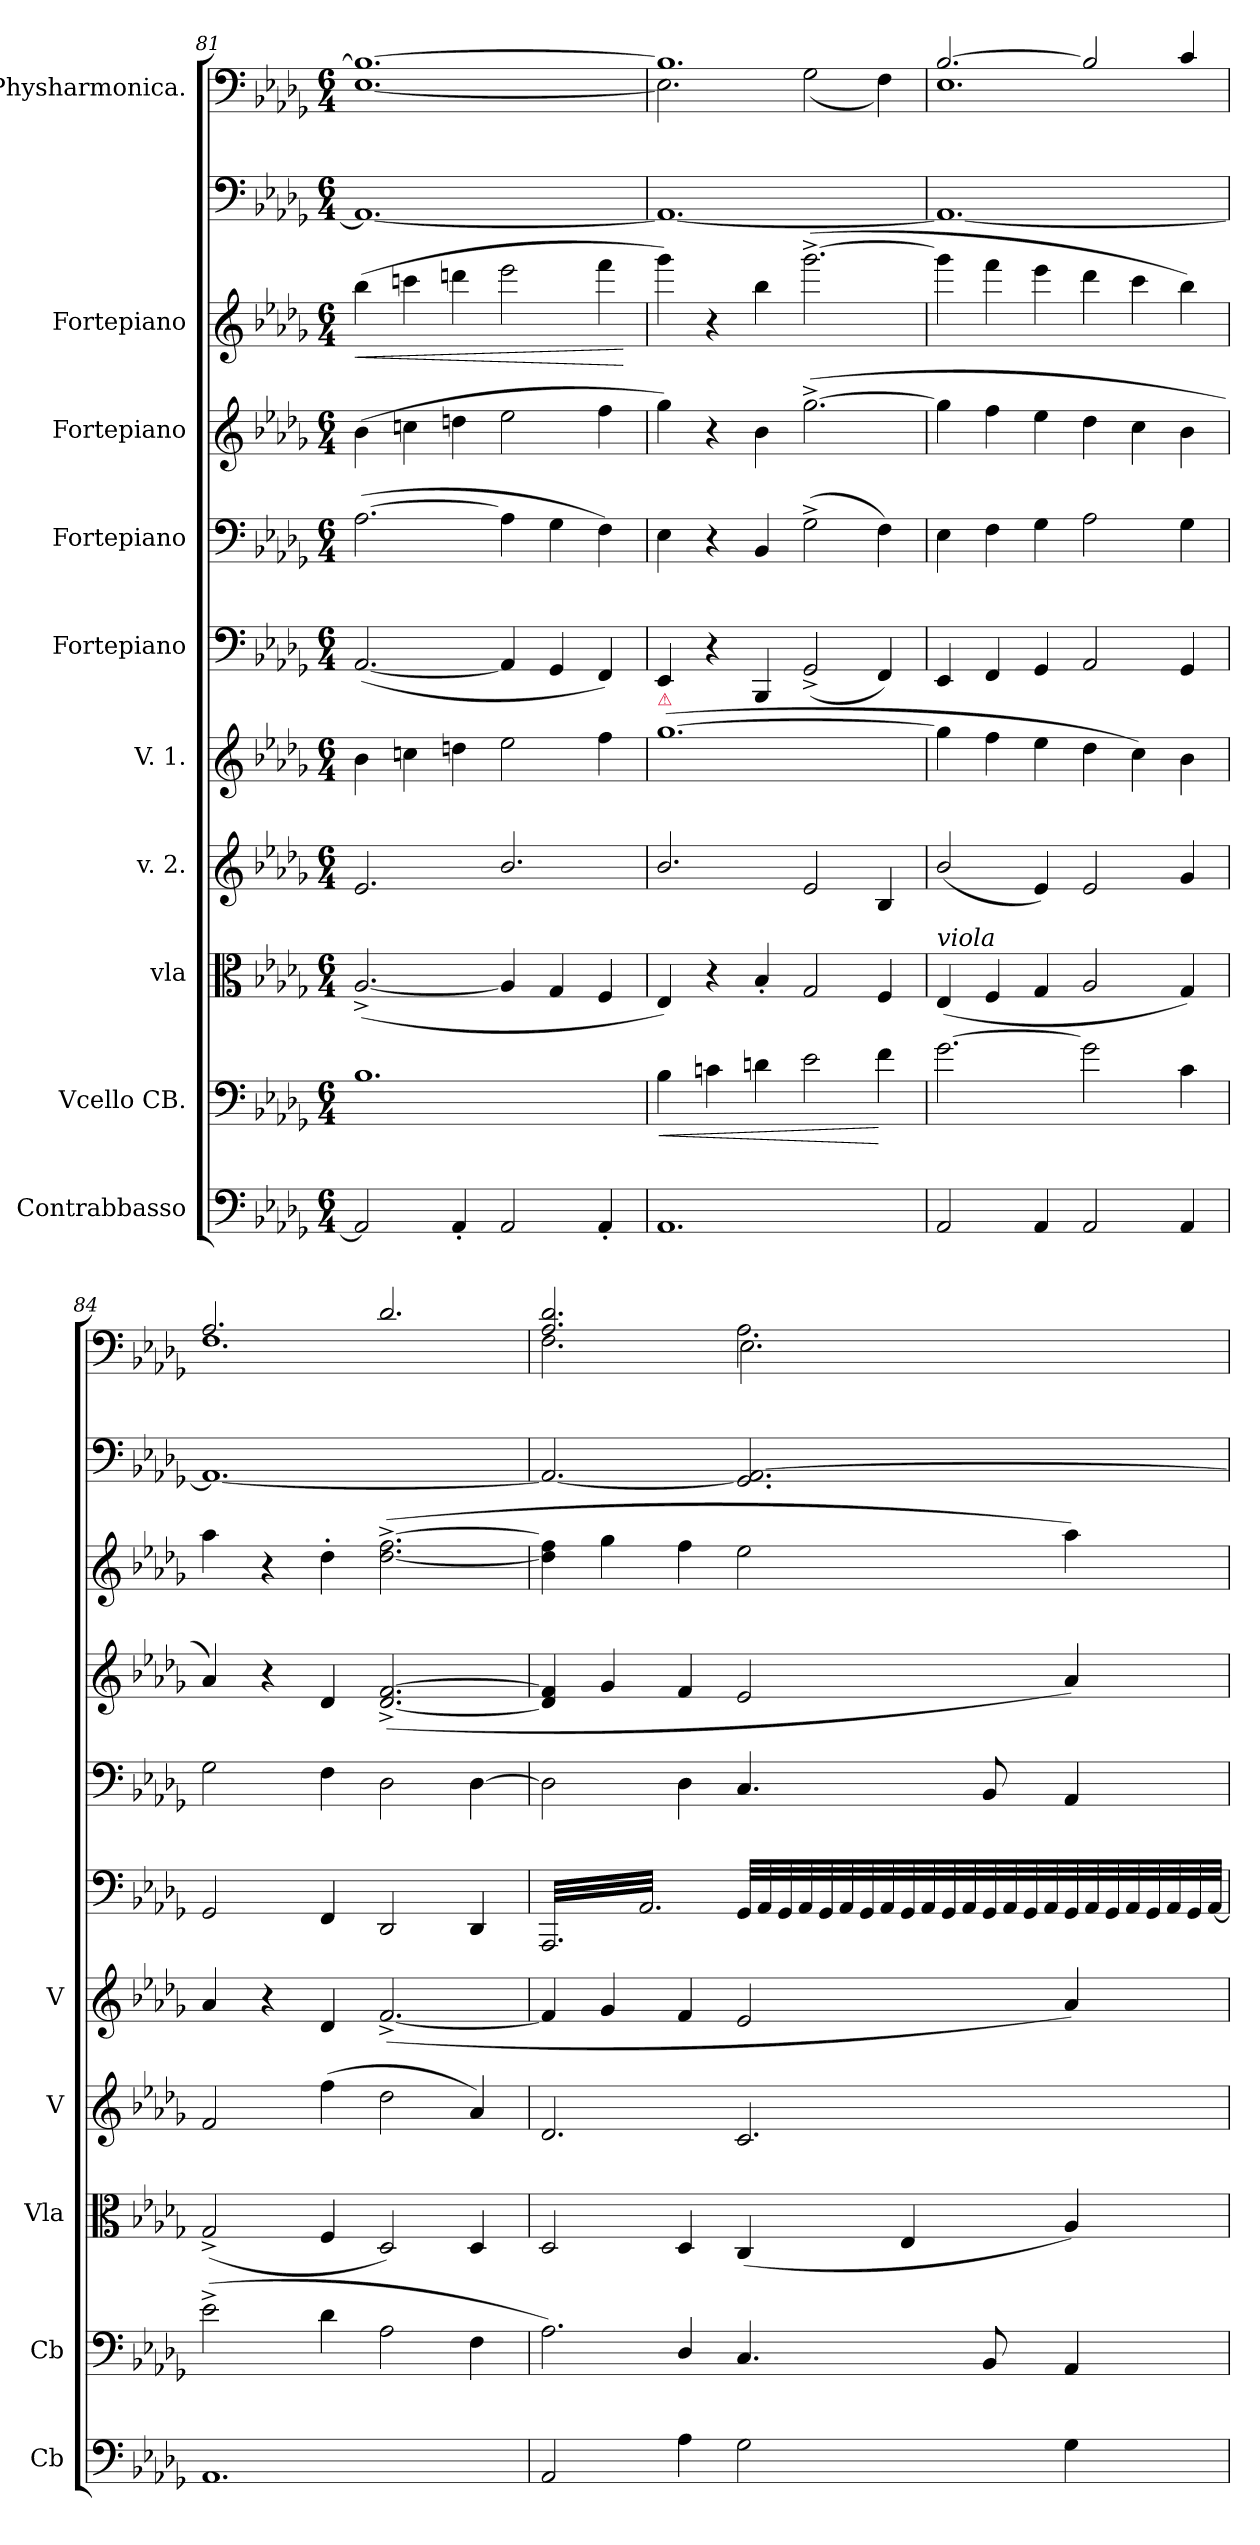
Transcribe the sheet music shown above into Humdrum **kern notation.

**kern	**kern	**dynam	**kern	**kern	**kern	**kern	**kern	**kern	**kern	**dynam	**kern	**kern
*part11	*part10	*part10	*part9	*part8	*part7	*part6	*part5	*part4	*part3	*part3	*part2	*part1
*staff11	*staff10	*staff10	*staff9	*staff8	*staff7	*staff6	*staff5	*staff4	*staff3	*staff3	*staff2	*staff1
*I"Contrabbasso	*I"Vcello CB.	*	*I"vla	*I"v. 2.	*I"V. 1.	*I"Fortepiano	*I"Fortepiano	*I"Fortepiano	*I"Fortepiano	*	*	*I"Physharmonica.
*I'Cb	*I'Cb	*	*I'Vla	*I'V	*I'V	*	*	*	*	*	*	*
*clefF4	*clefF4	*	*clefC3	*clefG2	*clefG2	*clefF4	*clefF4	*clefG2	*clefG2	*	*clefF4	*clefF4
*k[b-e-a-d-g-]	*k[b-e-a-d-g-]	*	*k[b-e-a-d-g-]	*k[b-e-a-d-g-]	*k[b-e-a-d-g-]	*k[b-e-a-d-g-]	*k[b-e-a-d-g-]	*k[b-e-a-d-g-]	*k[b-e-a-d-g-]	*	*k[b-e-a-d-g-]	*k[b-e-a-d-g-]
*M6/4	*M6/4	*	*M6/4	*M6/4	*M6/4	*M6/4	*M6/4	*M6/4	*M6/4	*	*M6/4	*M6/4
=81	=81	=81	=81	=81	=81	=81	=81	=81	=81	=81	=81	=81
2AA-/]	1.B-\	.	([2.A-^/	2.e-/	4b-\	([2.AA-/	([2.A-\	(4b-\	(4bb-\	<	1.AA-/_	[1.E-\ 1.B-_\
.	.	.	.	.	4ccn\	.	.	4ccn\	4cccn\	.	.	.
4AA-'/	.	.	.	.	4ddn\	.	.	4ddn\	4dddn\	.	.	.
2AA-/	.	.	4A-/]	2.b-/	2ee-\	4AA-/]	4A-\]	2ee-\	2eee-\	.	.	.
.	.	.	4G-/	.	.	4GG-/	4G-\	.	.	.	.	.
4AA-'/	.	.	4F/	.	4ff\	4FF/)	4F\)	4ff\	4fff\	.	.	.
.	.	.	.	.	.	.	.	.	.	[	.	.
=82	=82	=82	=82	=82	=82	=82	=82	=82	=82	=82	=82	=82
!	!	!	!	!	!LO:TX:a:color=crimson:t=⚠	!	!	!	!	!	!	!
!	!	!LO:HP:b	!	!	!	!	!	!	!	!	!	!
*	*	*	*	*	*	*	*	*	*	*	*	*^
1.AA-/	4B-\	<	4E-/)	2.b-/	([1.gg-\	4EE-/	4E-\	4gg-\)	4ggg-\)	.	1.AA-/_	1.B-/]	2.E-\]
.	4cn\	.	4r	.	.	4r	4r	4r	4r	.	.	.	.
.	4dn\	.	4B-'/	.	.	4BBB-/	4BB-/	4b-\	4bb-\	.	.	.	.
.	2e-\	.	2G-/	2e-/	.	(2GG-^/	(2G-^\	([2.gg-^\	([2.ggg-^\	.	.	.	(>2G-\
.	4f\	[	4F/	4B-/	.	4FF/)	4F\)	.	.	.	.	.	4F\)
=83	=83	=83	=83	=83	=83	=83	=83	=83	=83	=83	=83	=83	=83
!	!	!	!LO:TX:a:i:t=viola	!	!	!	!	!	!	!	!	!	!
2AA-/	[2.g-\	.	(4E-/	(2b-/	4gg-\]	4EE-/	4E-\	4gg-\]	4ggg-\]	.	1.AA-/_	[2.B-/	1.E-\
.	.	.	4F/	.	4ff\	4FF/	4F\	4ff\	4fff\	.	.	.	.
4AA-/	.	.	4G-/	4e-/)	4ee-\	4GG-/	4G-\	4ee-\	4eee-\	.	.	.	.
2AA-/	2g-\]	.	2A-/	2e-/	4dd-\	2AA-/	2A-\	4dd-\	4ddd-\	.	.	2B-/]	.
.	.	.	.	.	4cc\)	.	.	4cc\	4ccc\	.	.	.	.
4AA-/	4c\	.	4G-/)	4g-/	4b-\	4GG-/	4G-\	4b-\	4bb-\)	.	.	4c/	.
=84	=84	=84	=84	=84	=84	=84	=84	=84	=84	=84	=84	=84	=84
1.AA-/	(2e-^\	.	(2G-^/	2f/	4a-/	2GG-/	2G-\	4a-/)	4aa-\	.	1.AA-/_>	2.A-/	1.F\
.	.	.	.	.	4r	.	.	4r	4r	.	.	.	.
.	4d-\	.	4F/	(4ff\	4d-/	4FF/	4F\	4d-/	4dd-'\	.	.	.	.
.	2A-\	.	2D-/)	2dd-\	([2.f^/	2DD-/	2D-\	([2.d-^/ [2.f^/	([2.dd-^\ [2.ff^\	.	.	2.d-/	.
.	4F\	.	4D-/	4a-/)	.	4DD-/	[4D-\	.	.	.	.	.	.
=85	=85	=85	=85	=85	=85	=85	=85	=85	=85	=85	=85	=85	=85
!	!LO:N:vis=2.	!	!	!	!	!	!	!	!	!	!	!	!
*	*	*	*	*	*	*tremolo	*	*	*	*	*	*	*
2AA-/	2A-\)	.	2D-/	2.d-/	4f/]	32AAA-/LLL	2D-\]	4d-]/ 4f]/	4dd-]\ 4ff]\	.	2.AA-/_	2.A-/ 2.d-/	2.F\
.	.	.	.	.	.	32AA-/	.	.	.	.	.	.	.
.	.	.	.	.	.	32AAA-/	.	.	.	.	.	.	.
.	.	.	.	.	.	32AA-/	.	.	.	.	.	.	.
.	.	.	.	.	.	32AAA-/	.	.	.	.	.	.	.
.	.	.	.	.	.	32AA-/	.	.	.	.	.	.	.
.	.	.	.	.	.	32AAA-/	.	.	.	.	.	.	.
.	.	.	.	.	.	32AA-/	.	.	.	.	.	.	.
.	.	.	.	.	4g-/	32AAA-/	.	4g-/	4gg-\	.	.	.	.
.	.	.	.	.	.	32AA-/	.	.	.	.	.	.	.
.	.	.	.	.	.	32AAA-/	.	.	.	.	.	.	.
.	.	.	.	.	.	32AA-/	.	.	.	.	.	.	.
.	.	.	.	.	.	32AAA-/	.	.	.	.	.	.	.
.	.	.	.	.	.	32AA-/	.	.	.	.	.	.	.
.	.	.	.	.	.	32AAA-/	.	.	.	.	.	.	.
.	.	.	.	.	.	32AA-/	.	.	.	.	.	.	.
4A-\	4D-/	.	4D-/	.	4f/	32AAA-/	4D-\	4f/	4ff\	.	.	.	.
.	.	.	.	.	.	32AA-/	.	.	.	.	.	.	.
.	.	.	.	.	.	32AAA-/	.	.	.	.	.	.	.
.	.	.	.	.	.	32AA-/	.	.	.	.	.	.	.
.	.	.	.	.	.	32AAA-/	.	.	.	.	.	.	.
.	.	.	.	.	.	32AA-/	.	.	.	.	.	.	.
.	.	.	.	.	.	32AAA-/	.	.	.	.	.	.	.
.	.	.	.	.	.	32AA-/JJJ	.	.	.	.	.	.	.
*	*	*	*	*	*	*Xtremolo	*	*	*	*	*	*	*
2G-\	4.C/	.	(4C/	2.c/	2e-/	32GG-/LLL	4.C/	2e-/	2ee-\	.	2.GG-/ 2.AA-_/	2.A-\	2.E-\
.	.	.	.	.	.	32AA-/	.	.	.	.	.	.	.
.	.	.	.	.	.	32GG-/	.	.	.	.	.	.	.
.	.	.	.	.	.	32AA-/	.	.	.	.	.	.	.
.	.	.	.	.	.	32GG-/	.	.	.	.	.	.	.
.	.	.	.	.	.	32AA-/	.	.	.	.	.	.	.
.	.	.	.	.	.	32GG-/	.	.	.	.	.	.	.
.	.	.	.	.	.	32AA-/	.	.	.	.	.	.	.
.	.	.	4E-/	.	.	32GG-/	.	.	.	.	.	.	.
.	.	.	.	.	.	32AA-/	.	.	.	.	.	.	.
.	.	.	.	.	.	32GG-/	.	.	.	.	.	.	.
.	.	.	.	.	.	32AA-/	.	.	.	.	.	.	.
.	8BB-/	.	.	.	.	32GG-/	8BB-/	.	.	.	.	.	.
.	.	.	.	.	.	32AA-/	.	.	.	.	.	.	.
.	.	.	.	.	.	32GG-/	.	.	.	.	.	.	.
.	.	.	.	.	.	32AA-/	.	.	.	.	.	.	.
4G-\	4AA-/	.	4A-/)	.	4a-/)	32GG-/	4AA-/	4a-/)	4aa-\)	.	.	.	.
.	.	.	.	.	.	32AA-/	.	.	.	.	.	.	.
.	.	.	.	.	.	32GG-/	.	.	.	.	.	.	.
.	.	.	.	.	.	32AA-/	.	.	.	.	.	.	.
.	.	.	.	.	.	32GG-/	.	.	.	.	.	.	.
.	.	.	.	.	.	32AA-/	.	.	.	.	.	.	.
.	.	.	.	.	.	32GG-/	.	.	.	.	.	.	.
.	.	.	.	.	.	[32AA-/JJJ	.	.	.	.	.	.	.
*	*	*	*	*	*	*	*	*	*	*	*	*v	*v
=	=	=	=	=	=	=	=	=	=	=	=	=
*-	*-	*-	*-	*-	*-	*-	*-	*-	*-	*-	*-	*-
